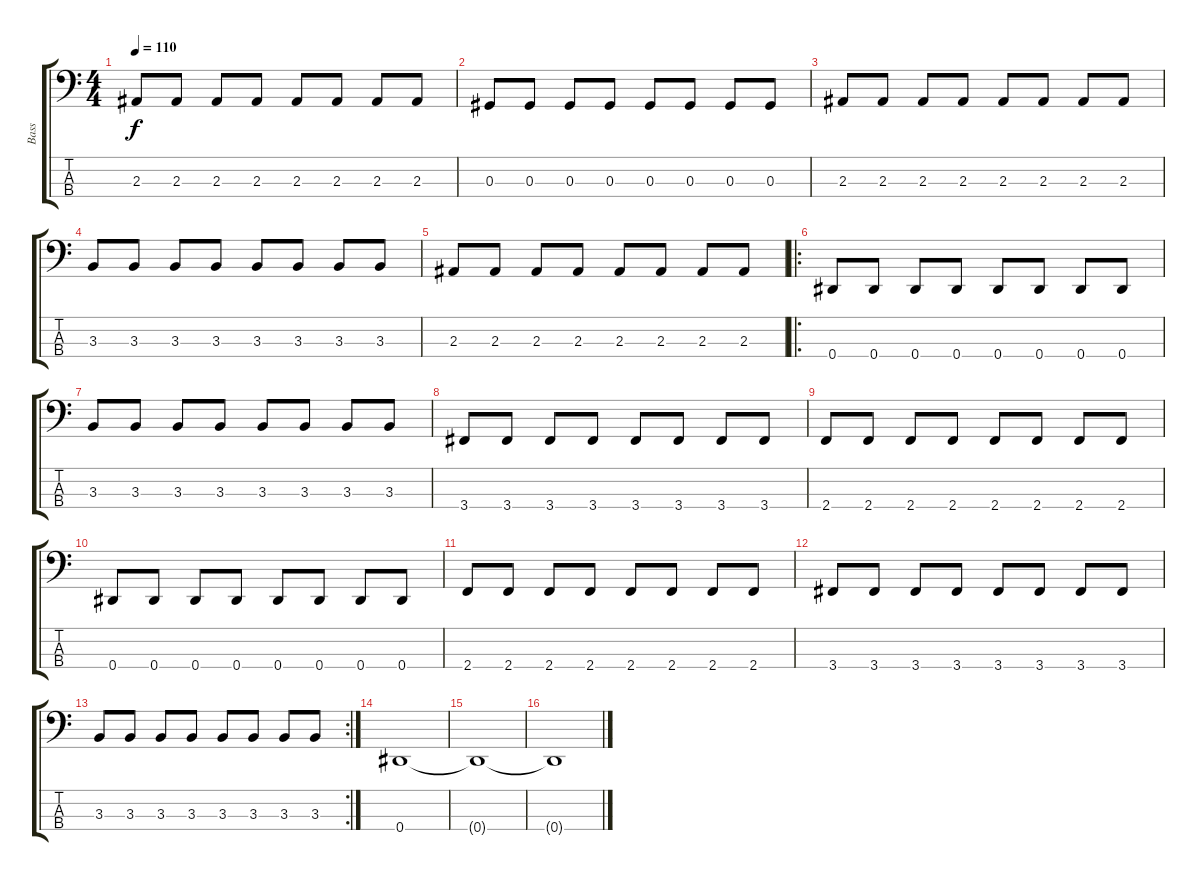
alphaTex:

\track ("Bass" "Bass") {instrument electricbassfinger}
\staff {score tabs}
\tuning (Gb2 Db2 Ab1 Eb1) {hide}
\ts (4 4)
\tempo 110
\clef f4
\ks c
2.3.8{dy f} 2.3.8 2.3.8 2.3.8 2.3.8 2.3.8 2.3.8 2.3.8 |
0.3.8 0.3.8 0.3.8 0.3.8 0.3.8 0.3.8 0.3.8 0.3.8 |
2.3.8 2.3.8 2.3.8 2.3.8 2.3.8 2.3.8 2.3.8 2.3.8 |
3.3.8 3.3.8 3.3.8 3.3.8 3.3.8 3.3.8 3.3.8 3.3.8 |
2.3.8 2.3.8 2.3.8 2.3.8 2.3.8 2.3.8 2.3.8 2.3.8 |
\ro
0.4.8 0.4.8 0.4.8 0.4.8 0.4.8 0.4.8 0.4.8 0.4.8 |
3.3.8 3.3.8 3.3.8 3.3.8 3.3.8 3.3.8 3.3.8 3.3.8 |
3.4.8 3.4.8 3.4.8 3.4.8 3.4.8 3.4.8 3.4.8 3.4.8 |
2.4.8 2.4.8 2.4.8 2.4.8 2.4.8 2.4.8 2.4.8 2.4.8 |
0.4.8 0.4.8 0.4.8 0.4.8 0.4.8 0.4.8 0.4.8 0.4.8 |
2.4.8 2.4.8 2.4.8 2.4.8 2.4.8 2.4.8 2.4.8 2.4.8 |
3.4.8 3.4.8 3.4.8 3.4.8 3.4.8 3.4.8 3.4.8 3.4.8 |
\rc 2
3.3.8 3.3.8 3.3.8 3.3.8 3.3.8 3.3.8 3.3.8 3.3.8 |
0.4.1{volume 0} |
0.4{t}.1 |
0.4{t}.1
